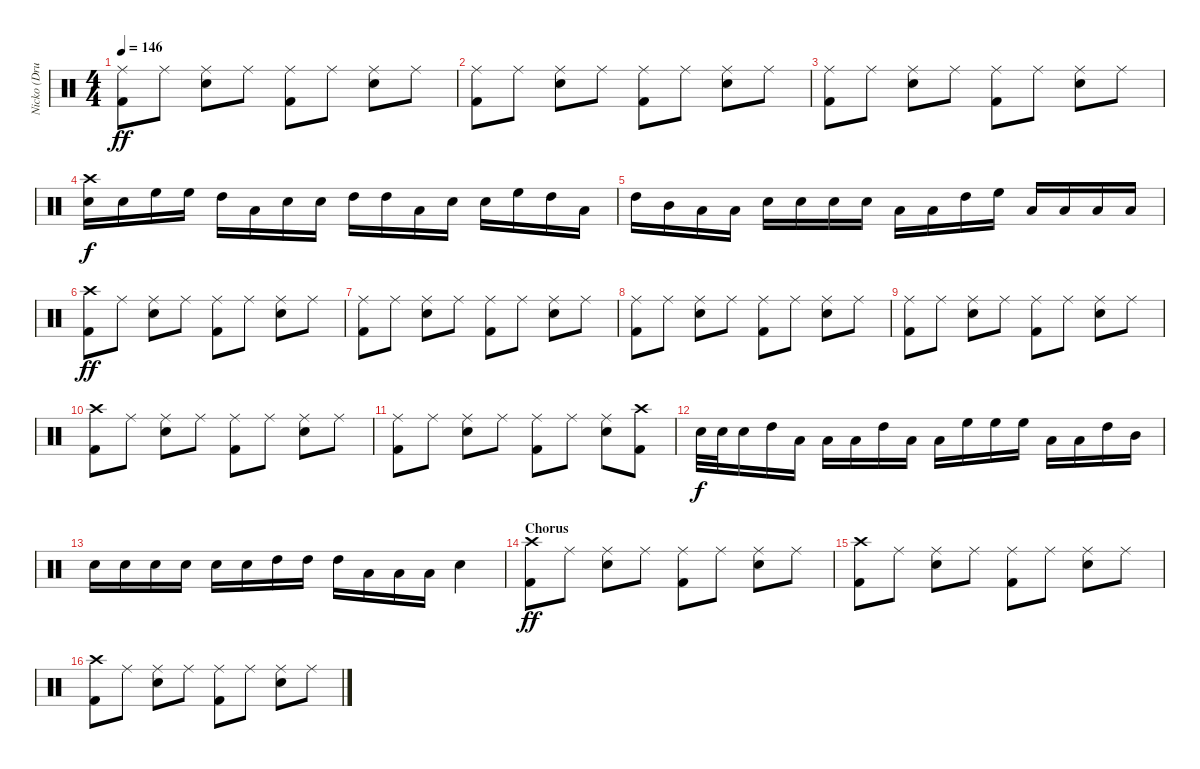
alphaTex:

\track ("Nicko (Drums)" "Nicko (Dru") {instrument percussion}
\staff {score}
\articulation defaults
\ts (4 4)
\tempo 146
\clef neutral
\ks c
("Kick (hit) 2" "Ride (middle)").8{dy ff} "Ride (middle)".8 ("Electric Snare (hit)" "Ride (middle)").8 "Ride (middle)".8 ("Kick (hit) 2" "Ride (middle)").8 "Ride (middle)".8 ("Electric Snare (hit)" "Ride (middle)").8 "Ride (middle)".8 |
("Kick (hit) 2" "Ride (middle)").8 "Ride (middle)".8 ("Electric Snare (hit)" "Ride (middle)").8 "Ride (middle)".8 ("Kick (hit) 2" "Ride (middle)").8 "Ride (middle)".8 ("Electric Snare (hit)" "Ride (middle)").8 "Ride (middle)".8 |
("Kick (hit) 2" "Ride (middle)").8 "Ride (middle)".8 ("Electric Snare (hit)" "Ride (middle)").8 "Ride (middle)".8 ("Kick (hit) 2" "Ride (middle)").8 "Ride (middle)".8 ("Electric Snare (hit)" "Ride (middle)").8 "Ride (middle)".8 |
("Crash high (hit)" "Electric Snare (hit)").16{dy f} "Electric Snare (hit)".16 "High Floor Tom (hit)".16 "High Floor Tom (hit)".16 "High Tom (hit)".16 "Low Tom (hit)".16 "Electric Snare (hit)".16 "Electric Snare (hit)".16 "High Tom (hit)".16 "High Tom (hit)".16 "Low Floor Tom (hit)".16 "Electric Snare (hit)".16 "Electric Snare (hit)".16 "High Floor Tom (hit)".16 "High Tom (hit)".16 "Low Tom (hit)".16 |
"High Tom (hit)".16 "Mid Tom (hit)".16 "Low Tom (hit)".16 "Low Floor Tom (hit)".16 "Electric Snare (hit)".16 "Electric Snare (hit)".16 "Electric Snare (hit)".16 "Electric Snare (hit)".16 "Low Tom (hit)".16 "Low Floor Tom (hit)".16 "High Tom (hit)".16 "High Floor Tom (hit)".16 "Low Floor Tom (hit)".16 "Low Floor Tom (hit)".16 "Low Floor Tom (hit)".16 "Low Floor Tom (hit)".16 |
("Kick (hit) 2" "Crash high (hit)").8{dy ff} "Ride (middle)".8 ("Electric Snare (hit)" "Ride (middle)").8 "Ride (middle)".8 ("Kick (hit) 2" "Ride (middle)").8 "Ride (middle)".8 ("Electric Snare (hit)" "Ride (middle)").8 "Ride (middle)".8 |
("Kick (hit) 2" "Ride (middle)").8 "Ride (middle)".8 ("Electric Snare (hit)" "Ride (middle)").8 "Ride (middle)".8 ("Kick (hit) 2" "Ride (middle)").8 "Ride (middle)".8 ("Electric Snare (hit)" "Ride (middle)").8 "Ride (middle)".8 |
("Kick (hit) 2" "Ride (middle)").8 "Ride (middle)".8 ("Electric Snare (hit)" "Ride (middle)").8 "Ride (middle)".8 ("Kick (hit) 2" "Ride (middle)").8 "Ride (middle)".8 ("Electric Snare (hit)" "Ride (middle)").8 "Ride (middle)".8 |
("Kick (hit) 2" "Ride (middle)").8 "Ride (middle)".8 ("Electric Snare (hit)" "Ride (middle)").8 "Ride (middle)".8 ("Kick (hit) 2" "Ride (middle)").8 "Ride (middle)".8 ("Electric Snare (hit)" "Ride (middle)").8 "Ride (middle)".8 |
("Kick (hit) 2" "Crash high (hit)").8 "Ride (middle)".8 ("Electric Snare (hit)" "Ride (middle)").8 "Ride (middle)".8 ("Kick (hit) 2" "Ride (middle)").8 "Ride (middle)".8 ("Electric Snare (hit)" "Ride (middle)").8 "Ride (middle)".8 |
("Kick (hit) 2" "Ride (middle)").8 "Ride (middle)".8 ("Electric Snare (hit)" "Ride (middle)").8 "Ride (middle)".8 ("Kick (hit) 2" "Ride (middle)").8 "Ride (middle)".8 ("Electric Snare (hit)" "Ride (middle)").8 ("Crash high (hit)" "Kick (hit) 2").8 |
"Electric Snare (hit)".32{dy f} "Electric Snare (hit)".32 "Electric Snare (hit)".16 "High Tom (hit)".16 "Low Tom (hit)".16 "Low Floor Tom (hit)".16 "Low Tom (hit)".16 "High Tom (hit)".16 "Low Tom (hit)".16 "Low Floor Tom (hit)".16 "High Floor Tom (hit)".16 "High Floor Tom (hit)".16 "High Floor Tom (hit)".16 "Low Floor Tom (hit)".16 "Low Tom (hit)".16 "High Tom (hit)".16 "Mid Tom (hit)".16 |
"Electric Snare (hit)".16 "Electric Snare (hit)".16 "Electric Snare (hit)".16 "Electric Snare (hit)".16 "Electric Snare (hit)".16 "Electric Snare (hit)".16 "High Tom (hit)".16 "High Tom (hit)".16 "High Tom (hit)".16 "Low Tom (hit)".16 "Low Tom (hit)".16 "Low Tom (hit)".16 "Electric Snare (hit)".4 |
\section ("" "Chorus")
("Kick (hit) 2" "Crash high (hit)").8{dy ff} "Ride (middle)".8 ("Electric Snare (hit)" "Ride (middle)").8 "Ride (middle)".8 ("Kick (hit) 2" "Ride (middle)").8 "Ride (middle)".8 ("Electric Snare (hit)" "Ride (middle)").8 "Ride (middle)".8 |
("Kick (hit) 2" "Crash high (hit)").8 "Ride (middle)".8 ("Electric Snare (hit)" "Ride (middle)").8 "Ride (middle)".8 ("Kick (hit) 2" "Ride (middle)").8 "Ride (middle)".8 ("Electric Snare (hit)" "Ride (middle)").8 "Ride (middle)".8 |
("Kick (hit) 2" "Crash high (hit)").8 "Ride (middle)".8 ("Electric Snare (hit)" "Ride (middle)").8 "Ride (middle)".8 ("Kick (hit) 2" "Ride (middle)").8 "Ride (middle)".8 ("Electric Snare (hit)" "Ride (middle)").8 "Ride (middle)".8
